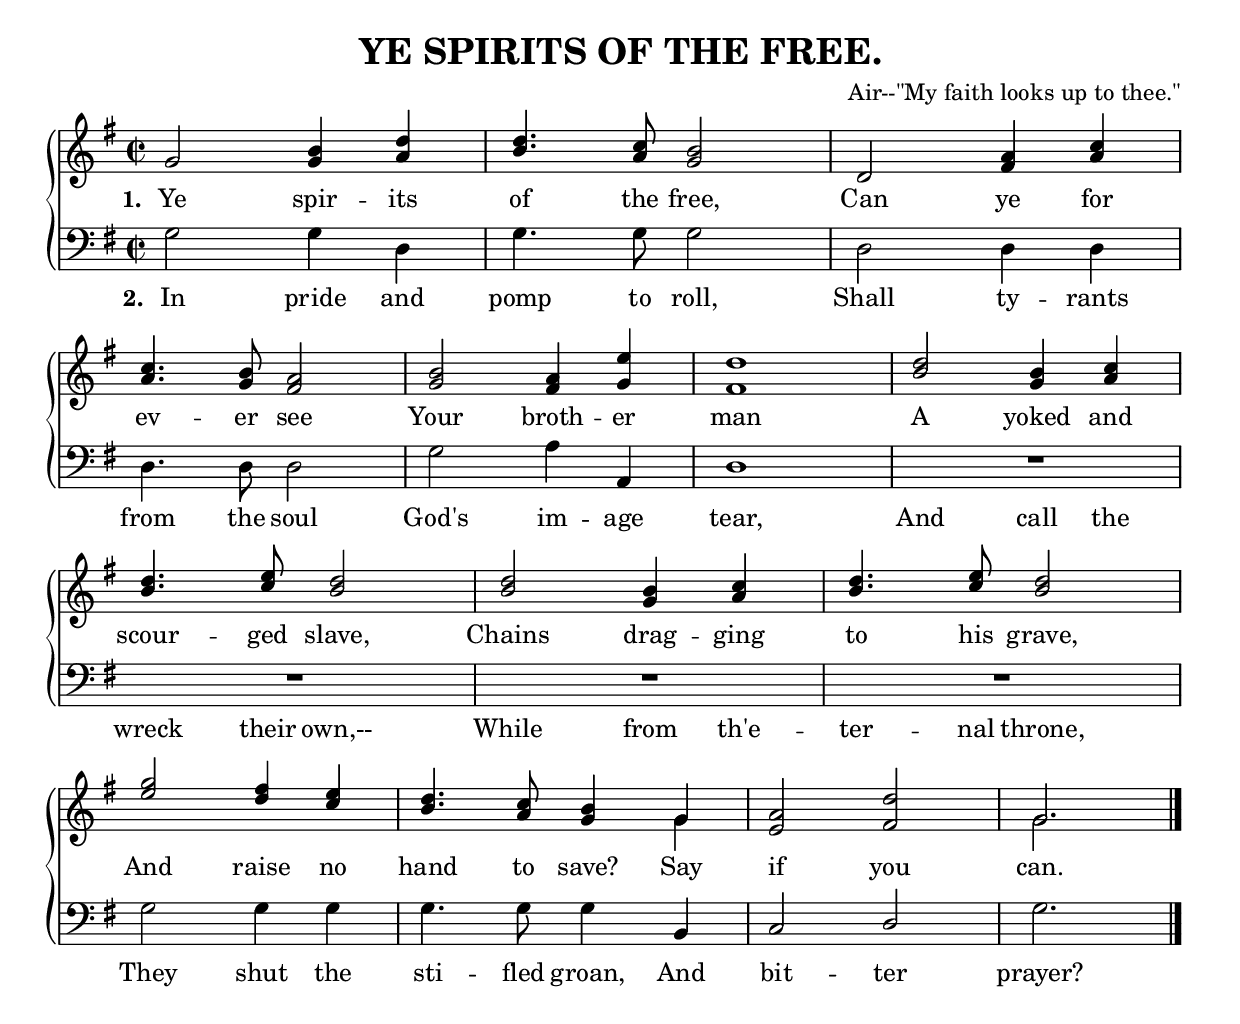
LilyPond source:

\version "2.10"
\include "english.ly"

\header {
  title = "YE SPIRITS OF THE FREE."
  composer = "Air--\"My faith looks up to thee.\""
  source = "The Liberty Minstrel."
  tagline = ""
}

verseOne = \lyricmode {
  \set stanza = "1. " Ye spir -- its of the free, Can ye for
  ev -- er see Your broth -- er man A yoked and
  scour -- ged slave, Chains drag -- ging to his grave,
  And raise no hand to save? Say if you can.
}

verseTwo = \lyricmode {
  \set stanza = "2. " In pride and pomp to roll, Shall ty -- rants
  from the soul God's im -- age tear, And call the
  wreck their own,-- While from th'e -- ter -- nal throne,
  They shut the sti -- fled \once \override LyricSpace #'minimum-distance = #3 groan, And bit -- ter prayer?
}

treble =  \relative c' {
  \key g \major
  \time 2/2
  \clef treble
  \autoBeamOff
  \stemUp  
  \override Staff.TimeSignature #'style = #'()

  g'2 <g b>4 <a d>4 |
      <b d>4. <a c>8 <g b>2 |
      d2 <fs a>4 <a c>4 |

  \break    
  <a c>4. <g b>8 <fs a>2 |
      <g b>2 <fs a>4 <g e'>4 |
      <fs d'>1 |
      <b d>2 <g b>4 <a c>4 |

  \break    
  <b d>4. <c e>8 <b d>2 |
      <b d>2 <g b>4 <a c>4 |
      <b d>4. <c e>8 <b d>2 |

  \break
  <e g>2 <d fs>4 <c e>4 |
  <b d>4. <a c>8 <g b>4 << { g4 } \new Voice = "alto" { \voiceTwo g4 } >> |
      <e a>2 <fs d'>2 |
      << { g2. } \new Voice = "alto" { \voiceTwo g2. } >> \bar "|."
}

bass =  \relative c {
  \key g \major
  \time 2/2
  \clef bass
  \autoBeamOff
  \override Staff.TimeSignature #'style = #'()

  g'2 g4 d4 |
      g4. g8 g2 |
      d2 d4 d4 |

  d4. d8 d2 |
      g2 a4 a,4 |
      d1 |
      R1 |

  R1 |
      R1 |
      R1 |

  g2 g4 g4 |
  g4. g8 g4 b,4 |
  c2 \stemUp d2 |
  \stemNeutral g2. \bar "|."
} 

\score { 
  \new ChoirStaff \with{systemStartDelimiter = #'SystemStartBrace }	
   <<
     \new Staff = "upper"  \new Voice = "treble" { \treble }
     \new Lyrics \lyricsto "treble" { \verseOne }
     \new Staff = "lower"  \new Voice = "bass" { \bass }
     \new Lyrics \lyricsto "treble" { \verseTwo }
   >>
   
   
\layout {
	indent=0
	\context { \Staff \override Rest #'style = #'classical }
	\context { \Score \remove "Bar_number_engraver" }
	  }
	  
\midi { \context { \Score tempoWholesPerMinute = #(ly:make-moment 120 4 ) }}    
   }

